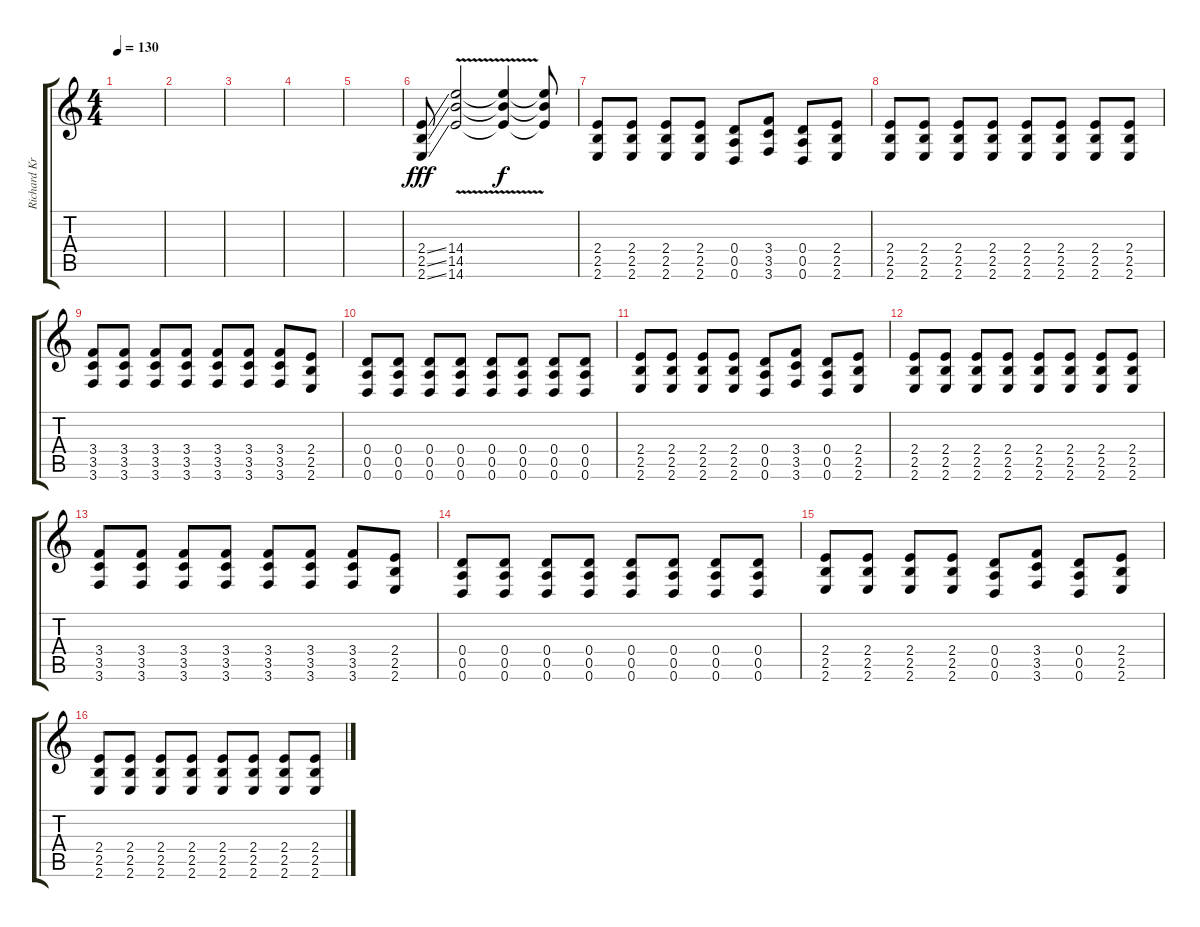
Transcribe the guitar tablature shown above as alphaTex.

\track ("Richard Kruspe" "Richard Kr") {instrument distortionguitar}
\staff {score tabs}
\tuning (E4 B3 G3 D3 A2 D2) {hide}
\ts (4 4)
\tempo 130
\clef g2
\ks c
|
|
|
|
|
(2.4{ss} 2.5{ss} 2.6{ss}).8{dy fff} (14.4{v} 14.5 14.6).2 (14.4{t} 14.5{t} 14.6{t}).4{dy f} (14.4{t} 14.5{t} 14.6{t}).8 |
(2.4 2.5 2.6).8 (2.4 2.5 2.6).8 (2.4 2.5 2.6).8 (2.4 2.5 2.6).8 (0.4 0.5 0.6).8 (3.4 3.5 3.6).8 (0.4 0.5 0.6).8 (2.4 2.5 2.6).8 |
(2.4 2.5 2.6).8 (2.4 2.5 2.6).8 (2.4 2.5 2.6).8 (2.4 2.5 2.6).8 (2.4 2.5 2.6).8 (2.4 2.5 2.6).8 (2.4 2.5 2.6).8 (2.4 2.5 2.6).8 |
(3.4 3.5 3.6).8 (3.4 3.5 3.6).8 (3.4 3.5 3.6).8 (3.4 3.5 3.6).8 (3.4 3.5 3.6).8 (3.4 3.5 3.6).8 (3.4 3.5 3.6).8 (2.4 2.5 2.6).8 |
(0.4 0.5 0.6).8 (0.4 0.5 0.6).8 (0.4 0.5 0.6).8 (0.4 0.5 0.6).8 (0.4 0.5 0.6).8 (0.4 0.5 0.6).8 (0.4 0.5 0.6).8 (0.4 0.5 0.6).8 |
(2.4 2.5 2.6).8 (2.4 2.5 2.6).8 (2.4 2.5 2.6).8 (2.4 2.5 2.6).8 (0.4 0.5 0.6).8 (3.4 3.5 3.6).8 (0.4 0.5 0.6).8 (2.4 2.5 2.6).8 |
(2.4 2.5 2.6).8 (2.4 2.5 2.6).8 (2.4 2.5 2.6).8 (2.4 2.5 2.6).8 (2.4 2.5 2.6).8 (2.4 2.5 2.6).8 (2.4 2.5 2.6).8 (2.4 2.5 2.6).8 |
(3.4 3.5 3.6).8 (3.4 3.5 3.6).8 (3.4 3.5 3.6).8 (3.4 3.5 3.6).8 (3.4 3.5 3.6).8 (3.4 3.5 3.6).8 (3.4 3.5 3.6).8 (2.4 2.5 2.6).8 |
(0.4 0.5 0.6).8 (0.4 0.5 0.6).8 (0.4 0.5 0.6).8 (0.4 0.5 0.6).8 (0.4 0.5 0.6).8 (0.4 0.5 0.6).8 (0.4 0.5 0.6).8 (0.4 0.5 0.6).8 |
(2.4 2.5 2.6).8 (2.4 2.5 2.6).8 (2.4 2.5 2.6).8 (2.4 2.5 2.6).8 (0.4 0.5 0.6).8 (3.4 3.5 3.6).8 (0.4 0.5 0.6).8 (2.4 2.5 2.6).8 |
(2.4 2.5 2.6).8 (2.4 2.5 2.6).8 (2.4 2.5 2.6).8 (2.4 2.5 2.6).8 (2.4 2.5 2.6).8 (2.4 2.5 2.6).8 (2.4 2.5 2.6).8 (2.4 2.5 2.6).8
